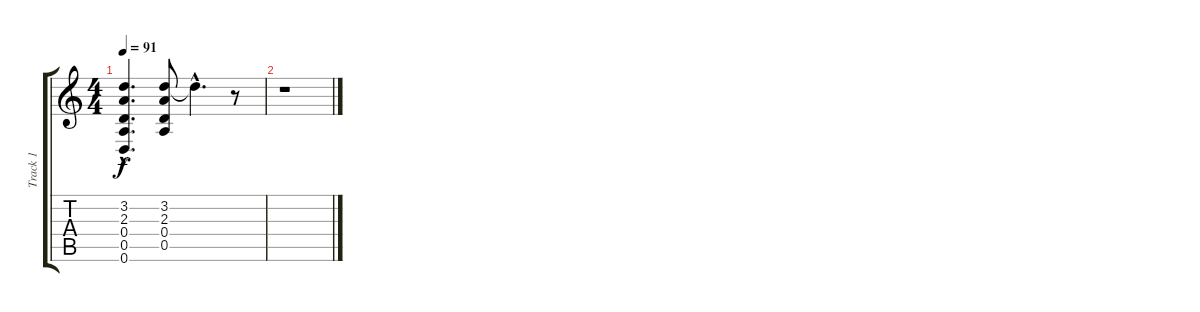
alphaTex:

\track ("Track 1" "Track 1") {instrument overdrivenguitar}
\staff {score tabs}
\tuning (E4 B3 G3 D3 A2 D2) {hide}
\ts (4 4)
\tempo 91
\clef g2
\ks c
(3.2{hac} 2.3{hac} 0.4{hac} 0.5{hac} 0.6{hac}).4{d dy f} (3.2 2.3 0.4 0.5).8 3.2{hac t}.4{d} r.8 |
r.1
